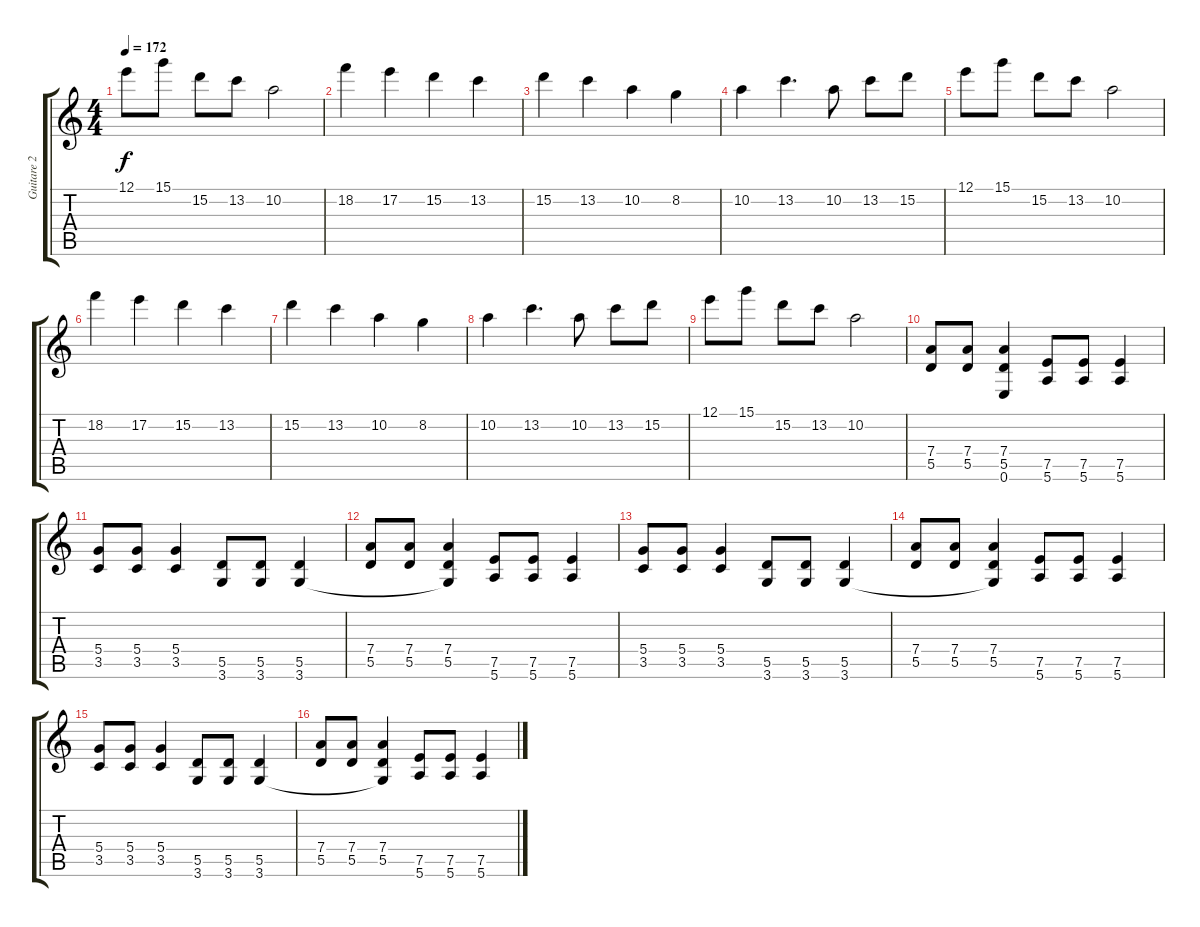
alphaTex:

\track ("Guitare 2" "Guitare 2") {instrument overdrivenguitar}
\staff {score tabs}
\tuning (E4 B3 G3 D3 A2 E2) {hide}
\ts (4 4)
\tempo 172
\clef g2
\ks c
12.1.8{dy f} 15.1.8 15.2.8 13.2.8 10.2.2 |
18.2.4 17.2.4 15.2.4 13.2.4 |
15.2.4 13.2.4 10.2.4 8.2.4 |
10.2.4 13.2.4{d} 10.2.8 13.2.8 15.2.8 |
12.1.8 15.1.8 15.2.8 13.2.8 10.2.2 |
18.2.4 17.2.4 15.2.4 13.2.4 |
15.2.4 13.2.4 10.2.4 8.2.4 |
10.2.4 13.2.4{d} 10.2.8 13.2.8 15.2.8 |
12.1.8 15.1.8 15.2.8 13.2.8 10.2.2 |
(7.4 5.5).8 (7.4 5.5).8 (7.4 5.5 0.6).4 (7.5 5.6).8 (7.5 5.6).8 (7.5 5.6).4 |
(5.4 3.5).8 (5.4 3.5).8 (5.4 3.5).4 (5.5 3.6).8 (5.5 3.6).8 (5.5 3.6).4 |
(7.4 5.5).8 (7.4 5.5).8 (7.4 5.5 3.6{t}).4 (7.5 5.6).8 (7.5 5.6).8 (7.5 5.6).4 |
(5.4 3.5).8 (5.4 3.5).8 (5.4 3.5).4 (5.5 3.6).8 (5.5 3.6).8 (5.5 3.6).4 |
(7.4 5.5).8 (7.4 5.5).8 (7.4 5.5 3.6{t}).4 (7.5 5.6).8 (7.5 5.6).8 (7.5 5.6).4 |
(5.4 3.5).8 (5.4 3.5).8 (5.4 3.5).4 (5.5 3.6).8 (5.5 3.6).8 (5.5 3.6).4 |
(7.4 5.5).8 (7.4 5.5).8 (7.4 5.5 3.6{t}).4 (7.5 5.6).8 (7.5 5.6).8 (7.5 5.6).4
